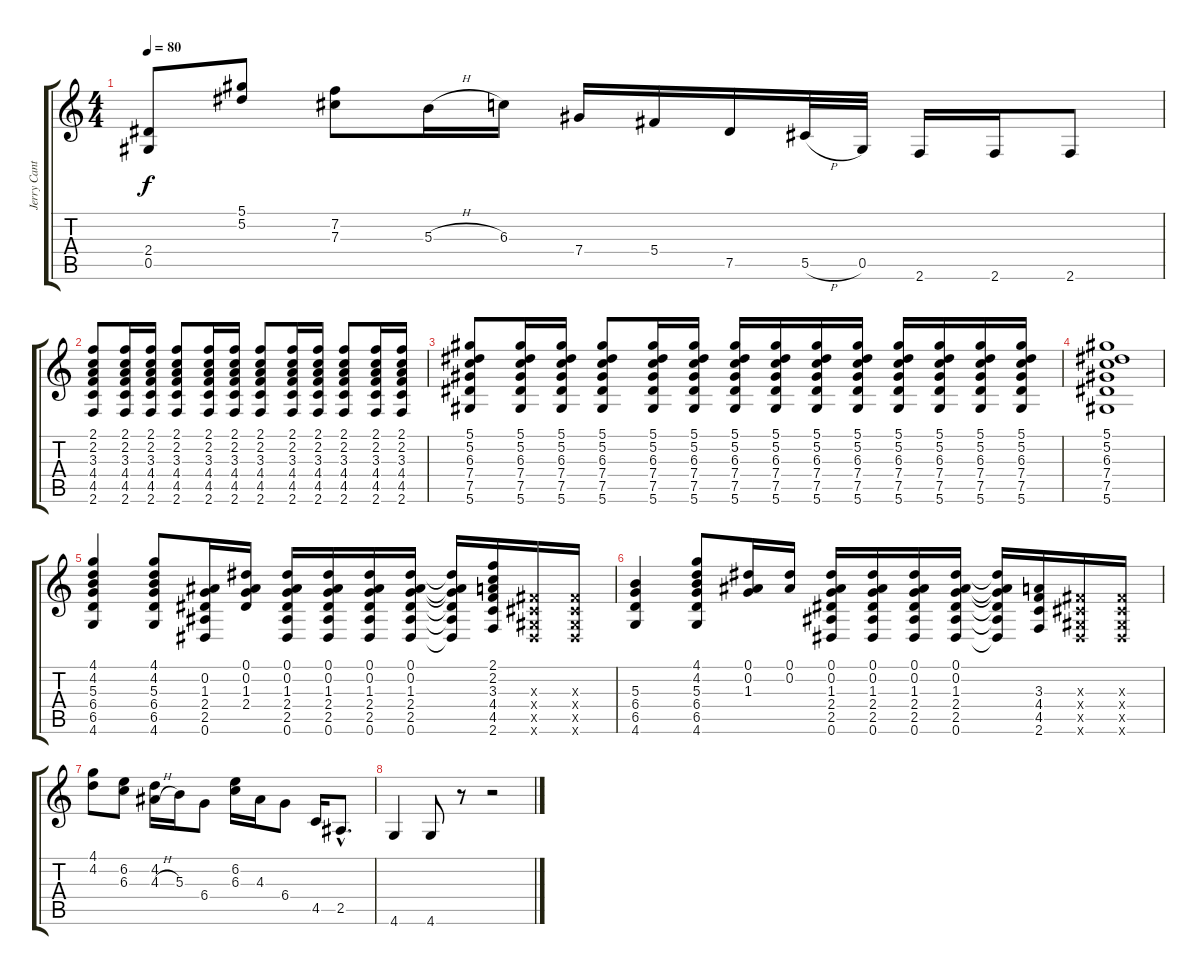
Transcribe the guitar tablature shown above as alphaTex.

\track ("Jerry Cantrell" "Jerry Cant") {instrument acousticguitarsteel}
\staff {score tabs}
\tuning (Eb4 Bb3 Gb3 Db3 Ab2 Eb2) {hide}
\ts (4 4)
\tempo 80
\clef g2
\ks c
(2.4{t} 0.5{t}).8{dy f} (5.1 5.2).8 (7.2 7.3).8 5.3{h}.16 6.3.16 7.4.16 5.4.16 7.5.16 5.5{h}.32 0.5.32 2.6.16 2.6.16 2.6.8 |
(2.1 2.2 3.3 4.4 4.5 2.6).8 (2.1 2.2 3.3 4.4 4.5 2.6).16 (2.1 2.2 3.3 4.4 4.5 2.6).16 (2.1 2.2 3.3 4.4 4.5 2.6).8 (2.1 2.2 3.3 4.4 4.5 2.6).16 (2.1 2.2 3.3 4.4 4.5 2.6).16 (2.1 2.2 3.3 4.4 4.5 2.6).8 (2.1 2.2 3.3 4.4 4.5 2.6).16 (2.1 2.2 3.3 4.4 4.5 2.6).16 (2.1 2.2 3.3 4.4 4.5 2.6).8 (2.1 2.2 3.3 4.4 4.5 2.6).16 (2.1 2.2 3.3 4.4 4.5 2.6).16 |
(5.1 5.2 6.3 7.4 7.5 5.6).8 (5.1 5.2 6.3 7.4 7.5 5.6).16 (5.1 5.2 6.3 7.4 7.5 5.6).16 (5.1 5.2 6.3 7.4 7.5 5.6).8 (5.1 5.2 6.3 7.4 7.5 5.6).16 (5.1 5.2 6.3 7.4 7.5 5.6).16 (5.1 5.2 6.3 7.4 7.5 5.6).16 (5.1 5.2 6.3 7.4 7.5 5.6).16 (5.1 5.2 6.3 7.4 7.5 5.6).16 (5.1 5.2 6.3 7.4 7.5 5.6).16 (5.1 5.2 6.3 7.4 7.5 5.6).16 (5.1 5.2 6.3 7.4 7.5 5.6).16 (5.1 5.2 6.3 7.4 7.5 5.6).16 (5.1 5.2 6.3 7.4 7.5 5.6).16 |
(5.1 5.2 6.3 7.4 7.5 5.6).1 |
(4.1 4.2 5.3 6.4 6.5 4.6).4 (4.1 4.2 5.3 6.4 6.5 4.6).8 (0.2 1.3 2.4 2.5 0.6).16 (0.1 0.2 1.3 2.4).16 (0.1 0.2 1.3 2.4 2.5 0.6).16 (0.1 0.2 1.3 2.4 2.5 0.6).16 (0.1 0.2 1.3 2.4 2.5 0.6).16 (0.1 0.2 1.3 2.4 2.5 0.6).16 (0.1{t} 0.2{t} 1.3{t} 2.4{t} 2.5{t} 0.6{t}).16 (2.1 2.2 3.3 4.4 4.5 2.6).16 (0.3{x} 0.4{x} 0.5{x} 0.6{x}).16 (0.3{x} 0.4{x} 0.5{x} 0.6{x}).16 |
(5.3 6.4 6.5 4.6).4 (4.1 4.2 5.3 6.4 6.5 4.6).8 (0.1 0.2 1.3).16 (0.1 0.2).16 (0.1 0.2 1.3 2.4 2.5 0.6).16 (0.1 0.2 1.3 2.4 2.5 0.6).16 (0.1 0.2 1.3 2.4 2.5 0.6).16 (0.1 0.2 1.3 2.4 2.5 0.6).16 (0.1{t} 0.2{t} 1.3{t} 2.4{t} 2.5{t} 0.6{t}).16 (3.3 4.4 4.5 2.6).16 (0.3{x} 0.4{x} 0.5{x} 0.6{x}).16 (0.3{x} 0.4{x} 0.5{x} 0.6{x}).16 |
(4.1 4.2).8 (6.2 6.3).8 (4.2 4.3{h}).16 5.3.16 6.4.8 (6.2 6.3).16 4.3.16 6.4.8 4.5.16 2.5{hac}.8{d} |
4.6.4 4.6.8 r.8 r.2
